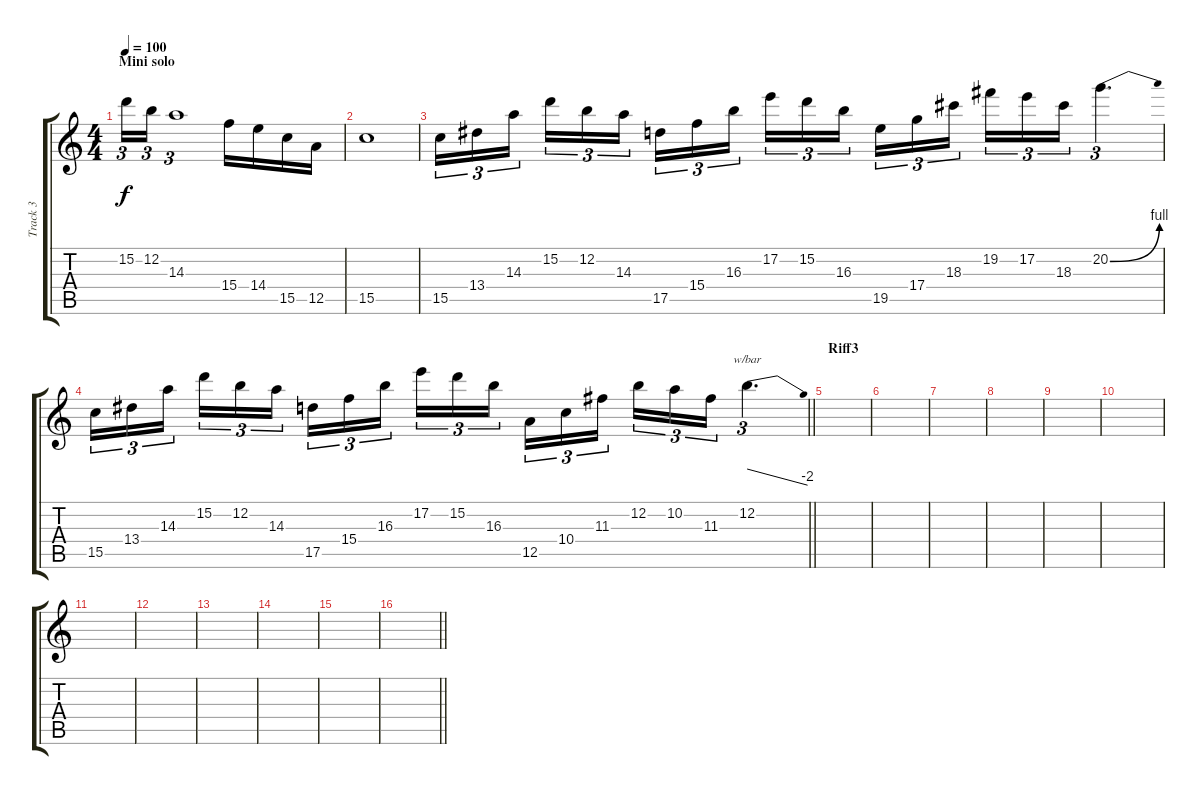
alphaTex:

\track ("Track 3" "Track 3") {instrument acousticguitarsteel}
\staff {score tabs}
\tuning (E4 B3 G3 D3 A2 E2) {hide}
\ts (4 4)
\section ("" "Mini solo")
\tempo 100
\clef g2
\ks c
15.2.16{tu (3 2) dy f instrument distortionguitar} 12.2.16{tu (3 2)} 14.3.1{tu (3 2)} 15.4.16 14.4.16 15.5.16 12.5.16 |
15.5.1 |
15.5.16{tu (3 2)} 13.4.16{tu (3 2)} 14.3.16{tu (3 2) beam splitsecondary} 15.2.16{tu (3 2)} 12.2.16{tu (3 2)} 14.3.16{tu (3 2)} 17.5.16{tu (3 2)} 15.4.16{tu (3 2)} 16.3.16{tu (3 2) beam splitsecondary} 17.2.16{tu (3 2)} 15.2.16{tu (3 2)} 16.3.16{tu (3 2)} 19.5.16{tu (3 2)} 17.4.16{tu (3 2)} 18.3.16{tu (3 2) beam splitsecondary} 19.2.16{tu (3 2)} 17.2.16{tu (3 2)} 18.3.16{tu (3 2)} 20.2{be (bend 0 0 60 4)}.4{d tu (3 2)} |
\barLineRight lightlight
15.5.16{tu (3 2)} 13.4.16{tu (3 2)} 14.3.16{tu (3 2) beam splitsecondary} 15.2.16{tu (3 2)} 12.2.16{tu (3 2)} 14.3.16{tu (3 2)} 17.5.16{tu (3 2)} 15.4.16{tu (3 2)} 16.3.16{tu (3 2) beam splitsecondary} 17.2.16{tu (3 2)} 15.2.16{tu (3 2)} 16.3.16{tu (3 2)} 12.5.16{tu (3 2)} 10.4.16{tu (3 2)} 11.3.16{tu (3 2) beam splitsecondary} 12.2.16{tu (3 2)} 10.2.16{tu (3 2)} 11.3.16{tu (3 2)} 12.2.4{d tu (3 2) tbe (dive default 0 0 60 -8)} |
\section ("" "Riff3")
|
|
|
|
|
|
|
|
|
|
|
\barLineRight lightlight
